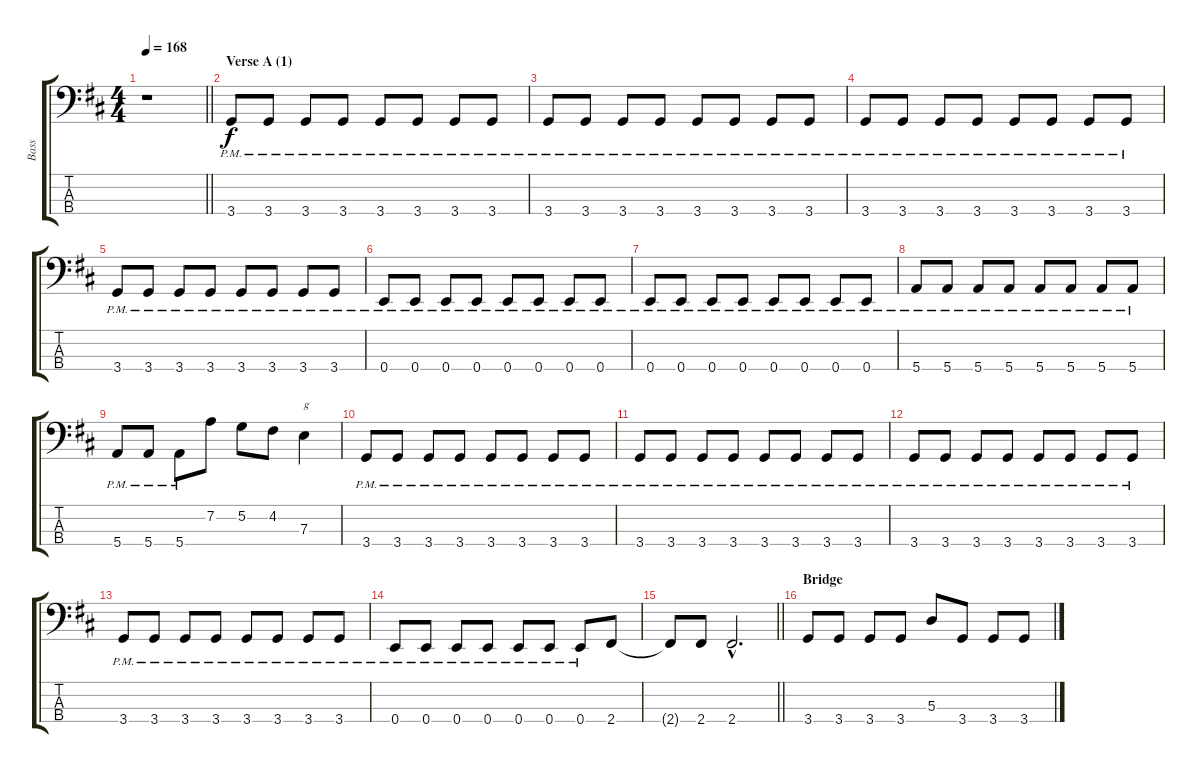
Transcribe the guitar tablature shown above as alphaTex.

\track ("Bass" "Bass") {instrument electricbasspick}
\staff {score tabs}
\tuning (G2 D2 A1 E1) {hide}
\ts (4 4)
\tempo 168
\clef f4
\barLineRight lightlight
\ks d
r.1{dy f instrument electricbasspick} |
\section ("" "Verse A (1)")
3.4{pm}.8 3.4{pm}.8 3.4{pm}.8 3.4{pm}.8 3.4{pm}.8 3.4{pm}.8 3.4{pm}.8 3.4{pm}.8 |
3.4{pm}.8 3.4{pm}.8 3.4{pm}.8 3.4{pm}.8 3.4{pm}.8 3.4{pm}.8 3.4{pm}.8 3.4{pm}.8 |
3.4{pm}.8 3.4{pm}.8 3.4{pm}.8 3.4{pm}.8 3.4{pm}.8 3.4{pm}.8 3.4{pm}.8 3.4{pm}.8 |
3.4{pm}.8 3.4{pm}.8 3.4{pm}.8 3.4{pm}.8 3.4{pm}.8 3.4{pm}.8 3.4{pm}.8 3.4{pm}.8 |
0.4{pm}.8 0.4{pm}.8 0.4{pm}.8 0.4{pm}.8 0.4{pm}.8 0.4{pm}.8 0.4{pm}.8 0.4{pm}.8 |
0.4{pm}.8 0.4{pm}.8 0.4{pm}.8 0.4{pm}.8 0.4{pm}.8 0.4{pm}.8 0.4{pm}.8 0.4{pm}.8 |
5.4{pm}.8 5.4{pm}.8 5.4{pm}.8 5.4{pm}.8 5.4{pm}.8 5.4{pm}.8 5.4{pm}.8 5.4{pm}.8 |
5.4{pm}.8 5.4{pm}.8 5.4{pm}.8 7.2.8 5.2.8 4.2.8 7.3.4{txt "g"} |
3.4{pm}.8 3.4{pm}.8 3.4{pm}.8 3.4{pm}.8 3.4{pm}.8 3.4{pm}.8 3.4{pm}.8 3.4{pm}.8 |
3.4{pm}.8 3.4{pm}.8 3.4{pm}.8 3.4{pm}.8 3.4{pm}.8 3.4{pm}.8 3.4{pm}.8 3.4{pm}.8 |
3.4{pm}.8 3.4{pm}.8 3.4{pm}.8 3.4{pm}.8 3.4{pm}.8 3.4{pm}.8 3.4{pm}.8 3.4{pm}.8 |
3.4{pm}.8 3.4{pm}.8 3.4{pm}.8 3.4{pm}.8 3.4{pm}.8 3.4{pm}.8 3.4{pm}.8 3.4{pm}.8 |
0.4{pm}.8 0.4{pm}.8 0.4{pm}.8 0.4{pm}.8 0.4{pm}.8 0.4{pm}.8 0.4{pm}.8 2.4.8 |
\barLineRight lightlight
2.4{t}.8 2.4.8 2.4{hac}.2{d} |
\section ("" "Bridge")
3.4.8 3.4.8 3.4.8 3.4.8 5.3.8 3.4.8 3.4.8 3.4.8
